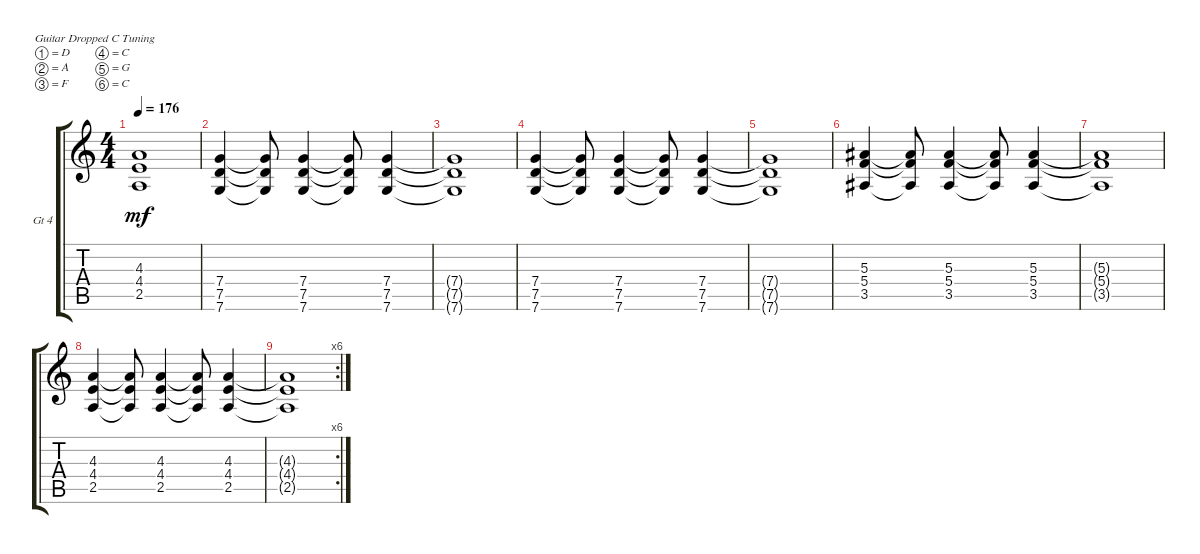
\defaultSystemsLayout 4
\bracketExtendMode groupsimilarinstruments
\firstSystemTrackNameOrientation horizontal
\otherSystemsTrackNameOrientation horizontal
\track ("Guitar 4" "Gt 4") {instrument distortionguitar}
\staff {score tabs}
\tuning (D4 A3 F3 C3 G2 C2)
\ts (4 4)
\tempo 176
\clef g2
\ks c
(4.4{t} 2.5{t} 4.3{t}).1{dy mf} |
(7.5 7.4 7.6).4 (7.5{t} 7.4{t} 7.6{t}).8 (7.4 7.5 7.6).4 (7.4{t} 7.5{t} 7.6{t}).8 (7.5 7.4 7.6).4 |
(7.4{t} 7.5{t} 7.6{t}).1 |
(7.5 7.4 7.6).4 (7.4{t} 7.5{t} 7.6{t}).8 (7.4 7.5 7.6).4 (7.4{t} 7.5{t} 7.6{t}).8 (7.5 7.4 7.6).4 |
(7.4{t} 7.5{t} 7.6{t}).1 |
(3.5 5.4 5.3).4 (3.5{t} 5.3{t} 5.4{t}).8 (5.4 3.5 5.3).4 (5.4{t} 3.5{t} 5.3{t}).8 (3.5 5.4 5.3).4 |
(5.4{t} 3.5{t} 5.3{t}).1 |
(2.5 4.4 4.3).4 (4.4{t} 2.5{t} 4.3{t}).8 (4.4 2.5 4.3).4 (2.5{t} 4.3{t} 4.4{t}).8 (2.5 4.4 4.3).4 |
\rc 6
(4.4{t} 2.5{t} 4.3{t}).1
